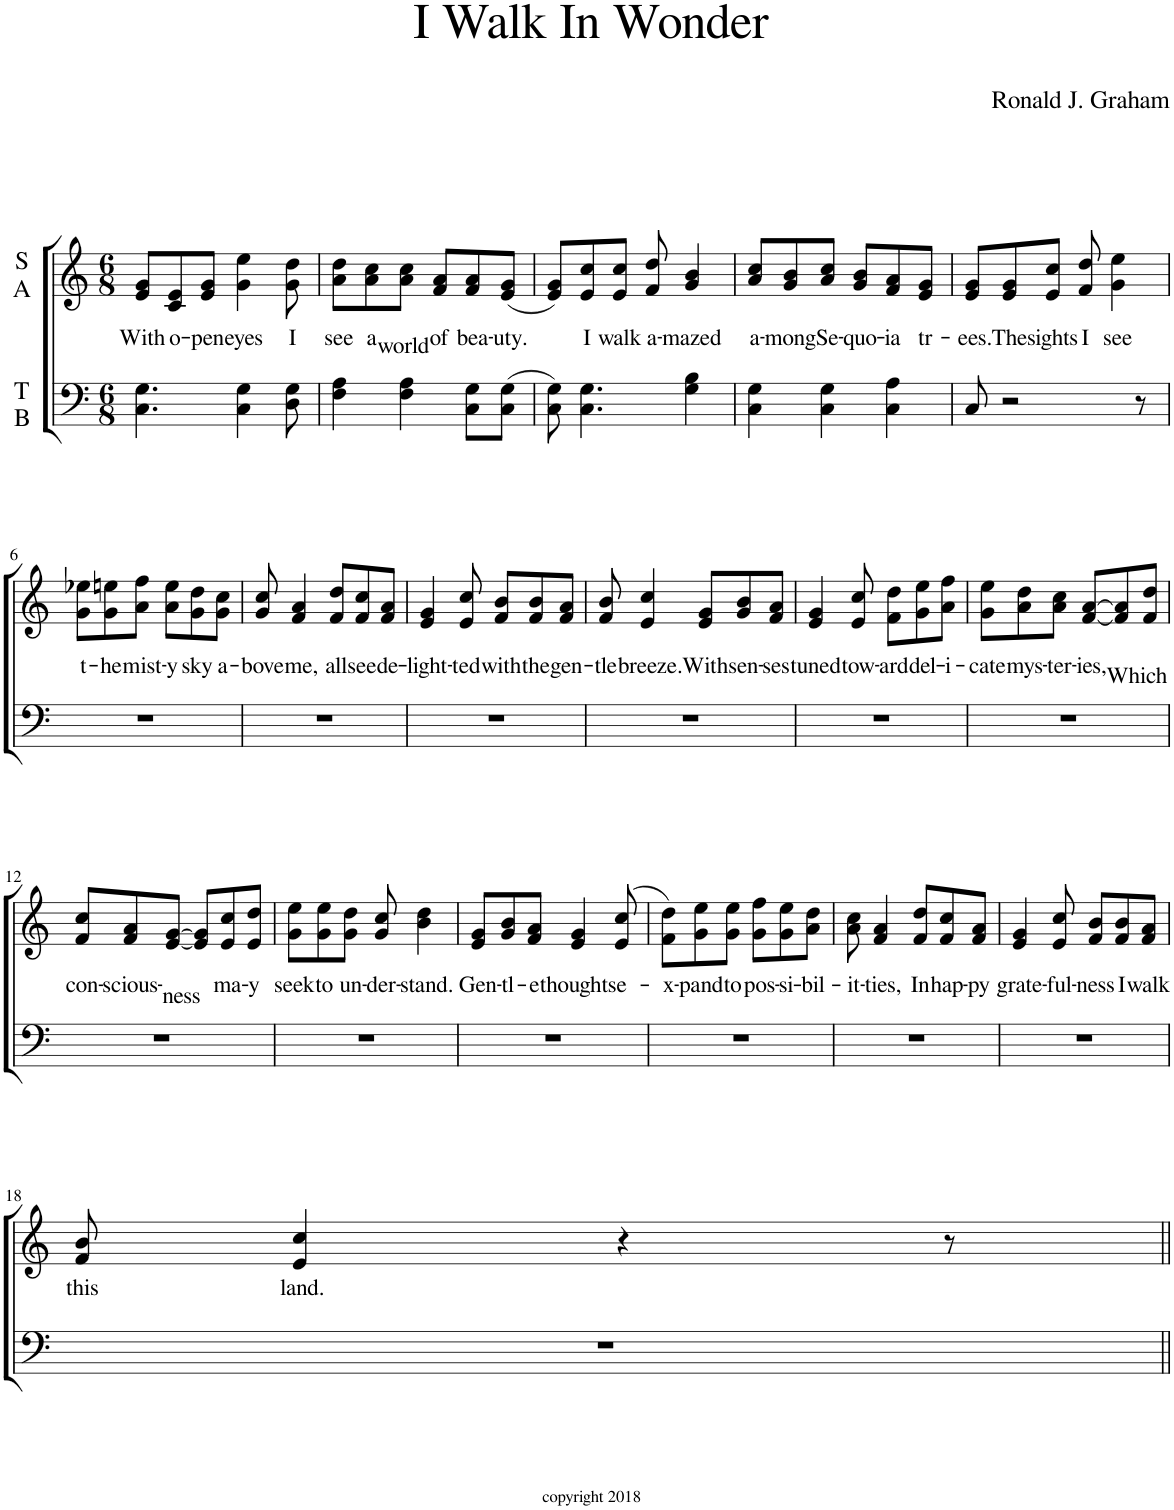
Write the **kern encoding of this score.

**kern	**kern	**text
*part2	*part1	*part1
*staff2	*staff1	*staff1
*I"T B	*I"S A	*
*clefF4	*clefG2	*
*k[]	*k[]	*
*M6/8	*M6/8	*
=1	=1	=1
!	!	!LO:LY:b
4.C\ 4.G\	8e/ 8g/L	With
!	!	!LO:LY:b
.	8c/ 8e/	o-
!	!	!LO:LY:b
.	8e/ 8g/J	-pen
!	!	!LO:LY:b
4C\ 4G\	4g\ 4ee\	eyes
!	!	!LO:LY:b
8D\ 8G\	8g\ 8dd\	I
=2	=2	=2
!	!	!LO:LY:b
4F\ 4A\	8a\ 8dd\L	see
!	!	!LO:LY:b
.	8a\ 8cc\	a
!	!	!LO:LY:b
4F\ 4A\	8a\ 8cc\J	world
!	!	!LO:LY:b
.	8f/ 8a/L	of
!	!	!LO:LY:b
8C\ 8G\L	8f/ 8a/	bea-
!	!	!LO:LY:b
(8C\ 8G\J	(8e/ 8g/J	-uty.
=3	=3	=3
8C\ 8G\)	8e/ 8g/L)	.
!	!	!LO:LY:b
4.C\ 4.G\	8e/ 8cc/	I
!	!	!LO:LY:b
.	8e/ 8cc/J	walk
!	!	!LO:LY:b
.	8f/ 8dd/	a-
!	!	!LO:LY:b
4G\ 4B\	4g/ 4b/	-mazed
=4	=4	=4
!	!	!LO:LY:b
4C\ 4G\	8a/ 8cc/L	a-
!	!	!LO:LY:b
.	8g/ 8b/	-mong
!	!	!LO:LY:b
4C\ 4G\	8a/ 8cc/J	Se-
!	!	!LO:LY:b
.	8g/ 8b/L	-quo-
!	!	!LO:LY:b
4C\ 4A\	8f/ 8a/	-ia
!	!	!LO:LY:b
.	8e/ 8g/J	tr-
=5	=5	=5
!	!	!LO:LY:b
8C/	8e/ 8g/L	-ees.
!	!	!LO:LY:b
2r	8e/ 8g/	The
!	!	!LO:LY:b
.	8e/ 8cc/J	sights
!	!	!LO:LY:b
.	8f/ 8dd/	I
!	!	!LO:LY:b
.	4g\ 4ee\	see
8r	.	.
!!LO:LB:g=z
=6	=6	=6
!	!	!LO:LY:b
2.r	8g\ 8ee-X\L	t-
!	!	!LO:LY:b
.	8g\ 8een\	-he
!	!	!LO:LY:b
.	8a\ 8ff\J	mist-
!	!	!LO:LY:b
.	8a\ 8ee\L	-y
!	!	!LO:LY:b
.	8g\ 8dd\	sky
!	!	!LO:LY:b
.	8g\ 8cc\J	a-
=7	=7	=7
!	!	!LO:LY:b
2.r	8g/ 8cc/	-bove
!	!	!LO:LY:b
.	4f/ 4a/	me,
!	!	!LO:LY:b
.	8f/ 8dd/L	all
!	!	!LO:LY:b
.	8f/ 8cc/	see
!	!	!LO:LY:b
.	8f/ 8a/J	de-
=8	=8	=8
!	!	!LO:LY:b
2.r	4e/ 4g/	light-
!	!	!LO:LY:b
.	8e/ 8cc/	-ted
!	!	!LO:LY:b
.	8f/ 8b/L	with
!	!	!LO:LY:b
.	8f/ 8b/	the
!	!	!LO:LY:b
.	8f/ 8a/J	gen-
=9	=9	=9
!	!	!LO:LY:b
2.r	8f/ 8b/	-tle
!	!	!LO:LY:b
.	4e/ 4cc/	breeze.
!	!	!LO:LY:b
.	8e/ 8g/L	With
!	!	!LO:LY:b
.	8g/ 8b/	sen-
!	!	!LO:LY:b
.	8f/ 8a/J	-ses
=10	=10	=10
!	!	!LO:LY:b
2.r	4e/ 4g/	tuned
!	!	!LO:LY:b
.	8e/ 8cc/	tow-
!	!	!LO:LY:b
.	8f\ 8dd\L	-ard
!	!	!LO:LY:b
.	8g\ 8ee\	del-
!	!	!LO:LY:b
.	8a\ 8ff\J	-i-
=11	=11	=11
!	!	!LO:LY:b
2.r	8g\ 8ee\L	-cate
!	!	!LO:LY:b
.	8a\ 8dd\	mys-
!	!	!LO:LY:b
.	8a\ 8cc\J	-ter-
!	!	!LO:LY:b
.	[8f/ [8a/L	-ies,
.	8f/] 8a/]	.
!	!	!LO:LY:b
.	8f/ 8dd/J	Which
!!LO:LB:g=z
=12	=12	=12
!	!	!LO:LY:b
2.r	8f/ 8cc/L	con-
!	!	!LO:LY:b
.	8f/ 8a/	-scious-
!	!	!LO:LY:b
.	[8e/ [8g/J	-ness
.	8e/] 8g/]L	.
!	!	!LO:LY:b
.	8e/ 8cc/	ma-
!	!	!LO:LY:b
.	8e/ 8dd/J	-y
=13	=13	=13
!	!	!LO:LY:b
2.r	8g\ 8ee\L	seek
!	!	!LO:LY:b
.	8g\ 8ee\	to
!	!	!LO:LY:b
.	8g\ 8dd\J	un-
!	!	!LO:LY:b
.	8g/ 8cc/	-der-
!	!	!LO:LY:b
.	4b\ 4dd\	-stand.
=14	=14	=14
!	!	!LO:LY:b
2.r	8e/ 8g/L	Gen-
!	!	!LO:LY:b
.	8g/ 8b/	-tl-
!	!	!LO:LY:b
.	8f/ 8a/J	-e
!	!	!LO:LY:b
.	4e/ 4g/	thoughts
!	!	!LO:LY:b
.	(8e/ 8cc/	e-
=15	=15	=15
!	!	!LO:LY:b
2.r	8f\ 8dd\L)	-x-
!	!	!LO:LY:b
.	8g\ 8ee\	-pand
!	!	!LO:LY:b
.	8g\ 8ee\J	to
!	!	!LO:LY:b
.	8g\ 8ff\L	pos-
!	!	!LO:LY:b
.	8g\ 8ee\	-si-
!	!	!LO:LY:b
.	8a\ 8dd\J	-bil-
=16	=16	=16
!	!	!LO:LY:b
2.r	8a\ 8cc\	-it-
!	!	!LO:LY:b
.	4f/ 4a/	-ties,
!	!	!LO:LY:b
.	8f/ 8dd/L	In
!	!	!LO:LY:b
.	8f/ 8cc/	hap-
!	!	!LO:LY:b
.	8f/ 8a/J	-py
=17	=17	=17
!	!	!LO:LY:b
2.r	4e/ 4g/	grate-
!	!	!LO:LY:b
.	8e/ 8cc/	-ful-
!	!	!LO:LY:b
.	8f/ 8b/L	-ness
!	!	!LO:LY:b
.	8f/ 8b/	I
!	!	!LO:LY:b
.	8f/ 8a/J	walk
!!LO:LB:g=z
=18	=18	=18
!	!	!LO:LY:b
2.r	8f/ 8b/	this
!	!	!LO:LY:b
.	4e/ 4cc/	land.
.	4r	.
.	8r	.
=||	=||	=||
*-	*-	*-
